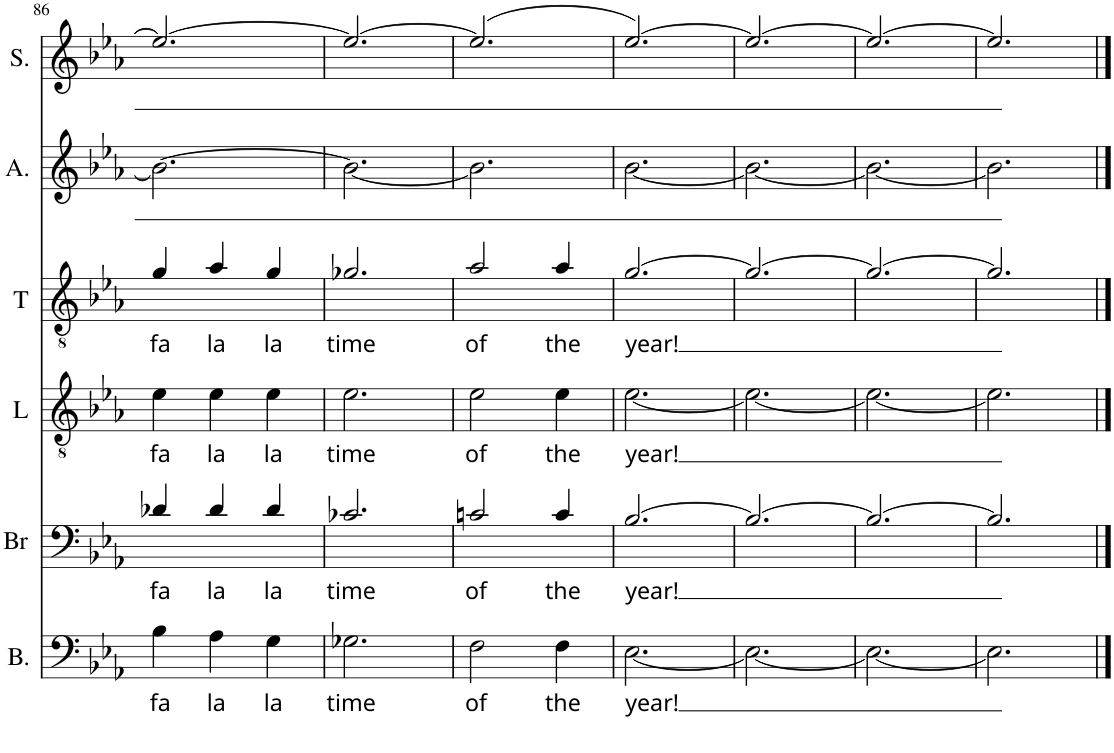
**kern	**text	**kern	**text	**kern	**text	**kern	**text	**kern	**kern
*part6	*part6	*part5	*part5	*part4	*part4	*part3	*part3	*part2	*part1
*staff6	*staff6	*staff5	*staff5	*staff4	*staff4	*staff3	*staff3	*staff2	*staff1
*I"Bass	*	*I"Baritone	*	*I"Lead	*	*I"Tenor	*	*I"Alto	*I"Soprano
*I'B.	*	*I'Br	*	*I'L	*	*I'T	*	*I'A.	*I'S.
!!LO:PB:g=z
*clefF4	*	*clefF4	*	*clefGv2	*	*clefGv2	*	*clefG2	*clefG2
*k[b-e-a-]	*	*k[b-e-a-]	*	*k[b-e-a-]	*	*k[b-e-a-]	*	*k[b-e-a-]	*k[b-e-a-]
*M3/4	*	*M3/4	*	*M3/4	*	*M3/4	*	*M3/4	*M3/4
=86	=86	=86	=86	=86	=86	=86	=86	=86	=86
!	!LO:LY:b	!	!LO:LY:b	!	!LO:LY:b	!	!LO:LY:b	!	!
4B-\	fa	4d-X/	fa	4e-\	fa	4g/	fa	2.b-\_	2.ee-/_
!	!LO:LY:b	!	!LO:LY:b	!	!LO:LY:b	!	!LO:LY:b	!	!
4A-\	la	4d-/	la	4e-\	la	4a-/	la	.	.
!	!LO:LY:b	!	!LO:LY:b	!	!LO:LY:b	!	!LO:LY:b	!	!
4G\	la	4d-/	la	4e-\	la	4g/	la	.	.
=87	=87	=87	=87	=87	=87	=87	=87	=87	=87
!	!LO:LY:b	!	!LO:LY:b	!	!LO:LY:b	!	!LO:LY:b	!	!
2.G-X\	time	2.c-X/	time	2.e-\	time	2.g-X/	time	2.b-\_	2.ee-/_
=88	=88	=88	=88	=88	=88	=88	=88	=88	=88
!	!LO:LY:b	!	!LO:LY:b	!	!LO:LY:b	!	!LO:LY:b	!	!
2F\	of	2cn/	of	2e-\	of	2a-/	of	2.b-\]	(>2.ee-/]
!	!LO:LY:b	!	!LO:LY:b	!	!LO:LY:b	!	!LO:LY:b	!	!
4F\	the	4c/	the	4e-\	the	4a-/	the	.	.
=89	=89	=89	=89	=89	=89	=89	=89	=89	=89
!	!LO:LY:b	!	!LO:LY:b	!	!LO:LY:b	!	!LO:LY:b	!	!
[<2.E-\	year!	[>2.B-/	year!	[<2.e-\	year!	[>2.g/	year!	[<2.b-\	[>2.ee-/)
=90	=90	=90	=90	=90	=90	=90	=90	=90	=90
2.E-\_	.	2.B-/_	.	2.e-\_	.	2.g/_	.	2.b-\_	2.ee-/_
=91	=91	=91	=91	=91	=91	=91	=91	=91	=91
2.E-\_	.	2.B-/_	.	2.e-\_	.	2.g/_	.	2.b-\_	2.ee-/_
=92	=92	=92	=92	=92	=92	=92	=92	=92	=92
2.E-\]	.	2.B-/]	.	2.e-\]	.	2.g/]	.	2.b-\]	2.ee-/]
==	==	==	==	==	==	==	==	==	==
*-	*-	*-	*-	*-	*-	*-	*-	*-	*-
